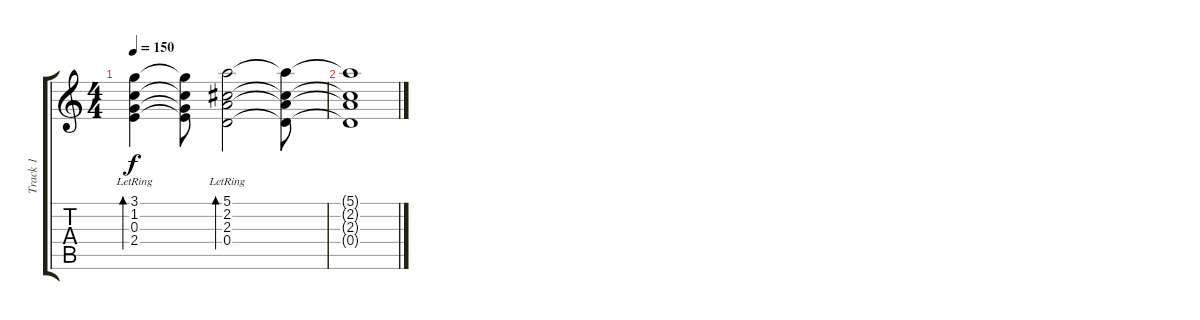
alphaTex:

\track ("Track 1" "Track 1") {instrument acousticguitarsteel}
\staff {score tabs}
\tuning (E4 B3 G3 D3 A2 E2) {hide}
\ts (4 4)
\tempo 150
\clef g2
\ks c
(3.1{lr} 1.2{lr} 0.3{lr} 2.4{lr}).4{bd 240 dy f} (3.1{t} 1.2{t} 0.3{t} 2.4{t}).8 (5.1{lr} 2.2{lr} 2.3{lr} 0.4{lr}).2{bd 240} (5.1{t} 2.2{t} 2.3{t} 0.4{t}).8 |
(5.1{t} 2.2{t} 2.3{t} 0.4{t}).1
